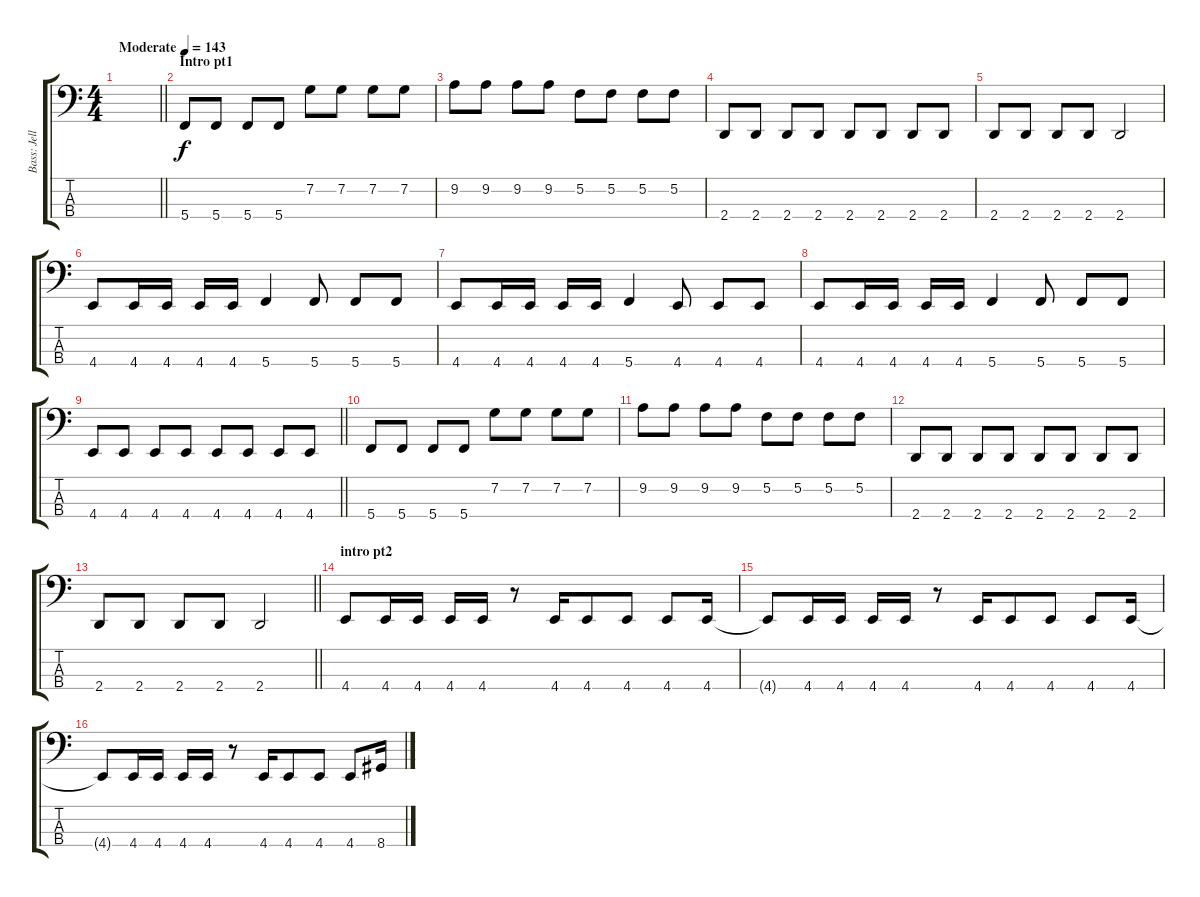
\track ("Bass: Jelle" "Bass: Jell") {instrument electricbasspick}
\staff {score tabs}
\tuning (F2 C2 G1 C1) {hide}
\ts (4 4)
\tempo (143 "Moderate")
\clef f4
\barLineRight lightlight
\ks c
|
\section ("" "Intro pt1")
5.4.8 5.4.8 5.4.8 5.4.8 7.2.8 7.2.8 7.2.8 7.2.8 |
9.2.8 9.2.8 9.2.8 9.2.8 5.2.8 5.2.8 5.2.8 5.2.8 |
2.4.8 2.4.8 2.4.8 2.4.8 2.4.8 2.4.8 2.4.8 2.4.8 |
2.4.8 2.4.8 2.4.8 2.4.8 2.4.2 |
4.4.8 4.4.16 4.4.16 4.4.16 4.4.16 5.4.4 5.4.8 5.4.8 5.4.8 |
4.4.8 4.4.16 4.4.16 4.4.16 4.4.16 5.4.4 4.4.8 4.4.8 4.4.8 |
4.4.8 4.4.16 4.4.16 4.4.16 4.4.16 5.4.4 5.4.8 5.4.8 5.4.8 |
\barLineRight lightlight
4.4.8 4.4.8 4.4.8 4.4.8 4.4.8 4.4.8 4.4.8 4.4.8 |
5.4.8 5.4.8 5.4.8 5.4.8 7.2.8 7.2.8 7.2.8 7.2.8 |
9.2.8 9.2.8 9.2.8 9.2.8 5.2.8 5.2.8 5.2.8 5.2.8 |
2.4.8 2.4.8 2.4.8 2.4.8 2.4.8 2.4.8 2.4.8 2.4.8 |
\barLineRight lightlight
2.4.8 2.4.8 2.4.8 2.4.8 2.4.2 |
\section ("" "intro pt2")
4.4.8 4.4.16 4.4.16 4.4.16 4.4.16 r.8 4.4.16 4.4.8 4.4.8 4.4.8 4.4.16 |
4.4{t}.8 4.4.16 4.4.16 4.4.16 4.4.16 r.8 4.4.16 4.4.8 4.4.8 4.4.8 4.4.16 |
4.4{t}.8 4.4.16 4.4.16 4.4.16 4.4.16 r.8 4.4.16 4.4.8 4.4.8 4.4.8 8.4.16
